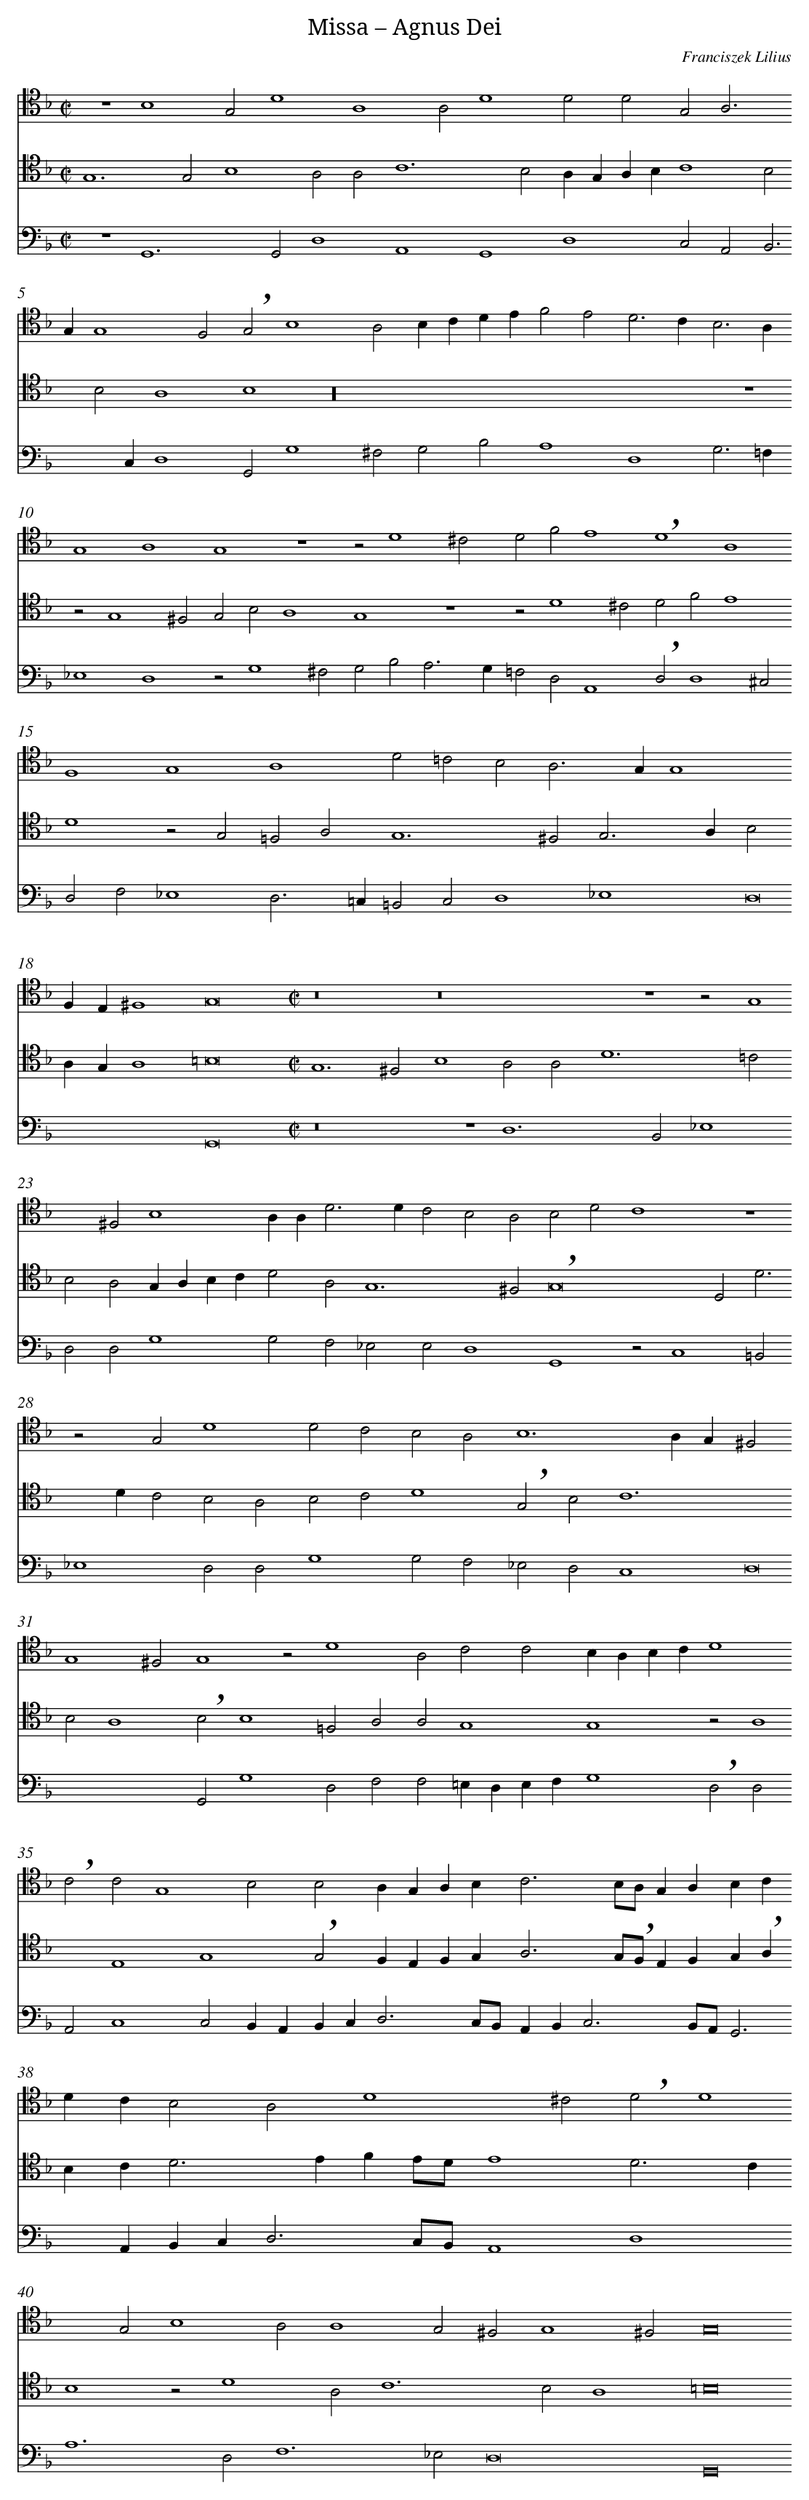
X:1
T: Missa – Agnus Dei
C: Franciszek Lilius
L: 1/4
M: C|
V: 1 clef=tenor
V: 2 clef=tenor
V: 3 clef=bass
K: F
[V:1] z4B,4 [|]
[V:2] G,6G,2 [|]
[V:3] z4G,,6 [|]
[V:1] G,2D4A,4 [|]
[V:2] B,4A,2A,2 [|]
[V:3] G,,2D,4 [|]
[V:1] A,2D4 [|]
[V:2] C6B,2 [|]
[V:3] A,,4G,,4 [|]
[V:1] D2D2G,2A,3 [|]
[V:2] A,G,A,B,C4 [|]
[V:3] D,4C,2A,,2 [|]
[V:1] G,G,4F,2 [|]
[V:2] B,2B,2A,4 [|]
[V:3] B,,2>C,2D,4 [|]
[V:1] !breath!G,2B,4A,2 [|]
[V:2] B,4z16 [|]
[V:3] G,,2G,4^F,2 [|]
[V:1] B,CDEF2E2 [|]
[V:2]  [|]
[V:3] G,2B,2A,4 [|]
[V:1] D2>C2B,3A, [|]
[V:2] z4 [|]
[V:3] D,4G,3=F, [|]
[V:1] G,4A,4 [|]
[V:2] z2G,4^F,2 [|]
[V:3] _E,4D,4 [|]
[V:1] G,4z4 [|]
[V:2] G,2B,2A,4 [|]
[V:3] z2G,4^F,2 [|]
[V:1] z2D4^C2 [|]
[V:2] G,4z4 [|]
[V:3] G,2B,2A,3G, [|]
[V:1] D2F2E4 [|]
[V:2] z2D4^C2 [|]
[V:3] =F,2D,2A,,4 [|]
[V:1] !breath!D4A,4 [|]
[V:2] D2F2E4 [|]
[V:3] !breath!D,2D,4^C,2 [|]
[V:1] F,4G,4 [|]
[V:2] D4z2G,2 [|]
[V:3] D,2F,2_E,4 [|]
[V:1] A,4D2=C2 [|]
[V:2] =F,2A,2G,6 [|]
[V:3] D,2>=C,2=B,,2C,2 [|]
[V:1] B,2A,2>G,2G,4 [|]
[V:2] ^F,2G,3A, [|]
[V:3] D,4_E,4 [|]
[V:1] F,E,^F,4 [|]
[V:2] B,2A,G,A,4 [|]
[V:3] D,8 [|]
[V:1] G,8 [|]
[V:2] =B,8 [|]
[V:3] G,,8 [|]
[V:1] [M:C|]z8 [|]
[V:2] [M:C|]G,6^F,2 [|]
[V:3] [M:C|]z8 [|]
[V:1] z8 [|]
[V:2] B,4A,2A,2 [|]
[V:3] z4D,6 [|]
[V:1] z4z2G,4 [|]
[V:2] D6=C2 [|]
[V:3] B,,2_E,4 [|]
[V:1] ^F,2B,4 [|]
[V:2] B,2A,2G,A,B,C [|]
[V:3] D,2D,2G,4 [|]
[V:1] A,A,2<D2DC2 [|]
[V:2] D2A,2G,6 [|]
[V:3] G,2F,2_E,2E,2 [|]
[V:1] B,2A,2B,2D2 [|]
[V:2] ^F,2!breath!G,8 [|]
[V:3] D,4G,,4 [|]
[V:1] C4z4 [|]
[V:2] D,2D3 [|]
[V:3] z2C,4=B,,2 [|]
[V:1] z2G,2D4 [|]
[V:2] DC2B,2A,2 [|]
[V:3] _E,4D,2D,2 [|]
[V:1] D2C2B,2A,2 [|]
[V:2] B,2C2D4 [|]
[V:3] G,4G,2F,2 [|]
[V:1] B,6A,G, [|]
[V:2] !breath!G,2B,2C6 [|]
[V:3] _E,2D,2C,4 [|]
[V:1] ^F,2G,4^F,2 [|]
[V:2] B,2A,4 [|]
[V:3] D,8 [|]
[V:1] G,4z2D4 [|]
[V:2] !breath!B,2B,4=F,2 [|]
[V:3] G,,2G,4D,2 [|]
[V:1] A,2C2C2 [|]
[V:2] A,2A,2G,4 [|]
[V:3] F,2F,2=E,D,E,F, [|]
[V:1] B,A,B,CD4 [|]
[V:2] G,4z2A,4 [|]
[V:3] G,4!breath!D,2D,2 [|]
[V:1] !breath!C2C2G,4 [|]
[V:2] E,4G,4 [|]
[V:3] A,,2C,4C,2 [|]
[V:1] B,2B,2A,G,A,B, [|]
[V:2] !breath!G,2F,E,F,G, [|]
[V:3] B,,A,,B,,C,2<D,2C,/B,,/ [|]
[V:1] C3B,/A,/G,A,B,C [|]
[V:2] A,3G,/!breath!F,/E,F,G,!breath!A, [|]
[V:3] A,,B,,2<C,2B,,/A,,/G,,3 [|]
[V:1] DCB,2A,2D4 [|]
[V:2] B,C2<D2EFE/D/ [|]
[V:3] A,,B,,C,2<D,2C,/B,,/ [|]
[V:1] ^C2!breath!D2D4 [|]
[V:2] E4D3C [|]
[V:3] A,,4D,4 [|]
[V:1] G,2B,4 [|]
[V:2] B,4z2D4 [|]
[V:3] A,6D,2 [|]
[V:1] A,2A,4G,2 [|]
[V:2] A,2C6 [|]
[V:3] F,6_E,2 [|]
[V:1] ^F,2G,4^F,2 [|]
[V:2] B,2A,4 [|]
[V:3] D,8 [|]
[V:1] G,8 [|]
[V:2] =B,8 [|]
[V:3] G,,8 [|]
